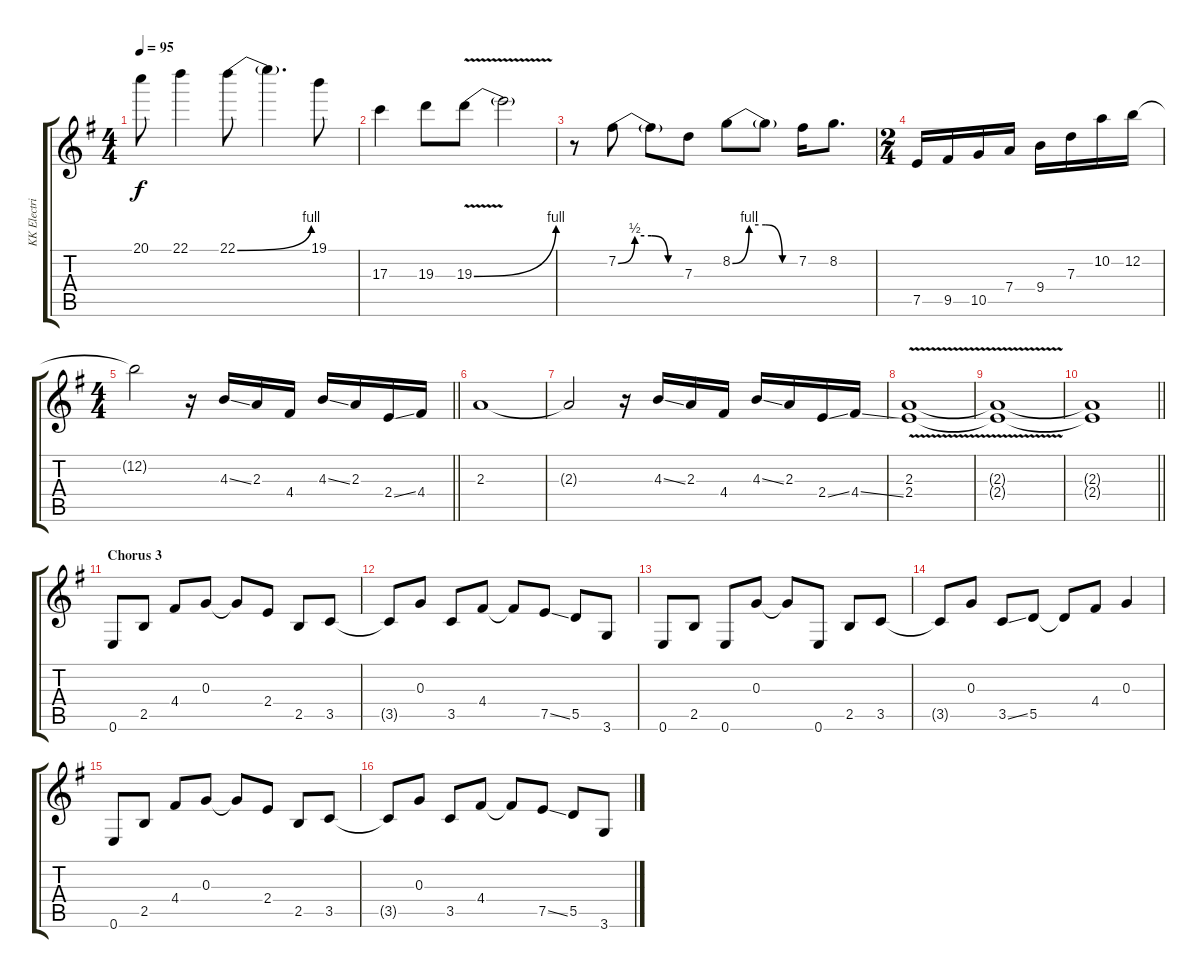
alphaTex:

\track ("KK Electric" "KK Electri") {instrument distortionguitar}
\staff {score tabs}
\tuning (E4 B3 G3 D3 A2 E2) {hide}
\ts (4 4)
\tempo 95
\clef g2
\ks g
20.1.8{dy f} 22.1.4 22.1{be (bend 0 0 60 4)}.8 22.1{t}.4{d} 19.1.8 |
17.3.4 19.3.8 19.3{be (bend 0 0 60 4) v}.8 19.3{t}.2 |
r.8 7.2{be (custom 0 0 15 2 30 2 45 0 60 0)}.8 7.2{t}.8 7.3.8 8.2{be (custom 0 0 15 4 30 4 45 0 60 0)}.8 8.2{t}.8 7.2.16 8.2.8{d} |
\ts (2 4)
7.5.16 9.5.16 10.5.16 7.4.16 9.4.16 7.3.16 10.2.16 12.2.16 |
\ts (4 4)
\barLineRight lightlight
12.2{t}.2 r.16 4.3{ss}.16 2.3.16 4.4.16 4.3{ss}.16 2.3.16 2.4{ss}.16 4.4.16 |
2.3.1 |
2.3{t}.2 r.16 4.3{ss}.16 2.3.16 4.4.16 4.3{ss}.16 2.3.16 2.4{ss}.16 4.4{ss}.16 |
(2.3{v} 2.4{v}).1 |
(2.3{t} 2.4{t}).1 |
\barLineRight lightlight
(2.3{t} 2.4{t}).1 |
\section ("" "Chorus 3")
0.6.8 2.5.8 4.4.8 0.3.8 0.3{t}.8 2.4.8 2.5.8 3.5.8 |
3.5{t}.8 0.3.8 3.5.8 4.4.8 4.4{t}.8 7.5{ss}.8 5.5.8 3.6.8 |
0.6.8 2.5.8 0.6.8 0.3.8 0.3{t}.8 0.6.8 2.5.8 3.5.8 |
3.5{t}.8 0.3.8 3.5{ss}.8 5.5.8 5.5{t}.8 4.4.8 0.3.4 |
0.6.8 2.5.8 4.4.8 0.3.8 0.3{t}.8 2.4.8 2.5.8 3.5.8 |
3.5{t}.8 0.3.8 3.5.8 4.4.8 4.4{t}.8 7.5{ss}.8 5.5.8 3.6.8
